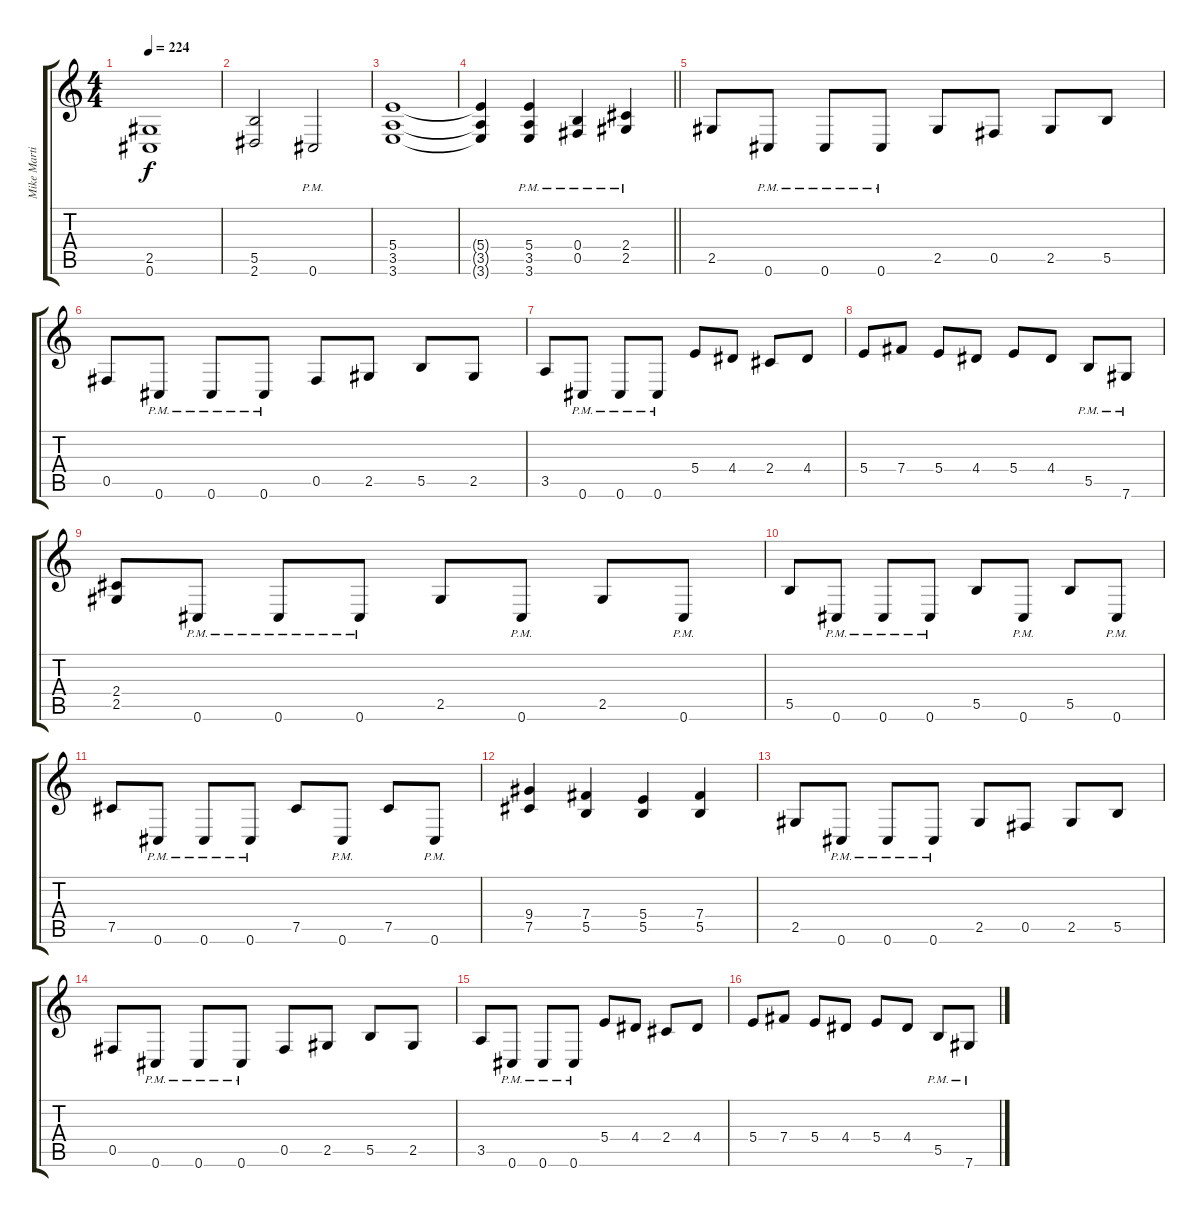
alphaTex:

\track ("Mike Martin Rhythm" "Mike Marti") {instrument distortionguitar}
\staff {score tabs}
\tuning (Db4 Ab3 E3 B2 Gb2 Db2) {hide}
\ts (4 4)
\tempo 224
\clef g2
\ks c
(2.5 0.6).1{dy f} |
(5.5 2.6).2 0.6{pm}.2 |
(5.4 3.5 3.6).1 |
\barLineRight lightlight
(5.4{t} 3.5{t} 3.6{t}).4 (5.4 3.5 3.6{pm}).4 (0.4 0.5{pm}).4 (2.4 2.5{pm}).4 |
2.5.8 0.6{pm}.8 0.6{pm}.8 0.6{pm}.8 2.5.8 0.5.8 2.5.8 5.5.8 |
0.5.8 0.6{pm}.8 0.6{pm}.8 0.6{pm}.8 0.5.8 2.5.8 5.5.8 2.5.8 |
3.5.8 0.6{pm}.8 0.6{pm}.8 0.6{pm}.8 5.4.8 4.4.8 2.4.8 4.4.8 |
5.4.8 7.4.8 5.4.8 4.4.8 5.4.8 4.4.8 5.5{pm}.8 7.6{pm}.8 |
(2.4 2.5).8 0.6{pm}.8 0.6{pm}.8 0.6{pm}.8 2.5.8 0.6{pm}.8 2.5.8 0.6{pm}.8 |
5.5.8 0.6{pm}.8 0.6{pm}.8 0.6{pm}.8 5.5.8 0.6{pm}.8 5.5.8 0.6{pm}.8 |
7.5.8 0.6{pm}.8 0.6{pm}.8 0.6{pm}.8 7.5.8 0.6{pm}.8 7.5.8 0.6{pm}.8 |
(9.4 7.5).4 (7.4 5.5).4 (5.4 5.5).4 (7.4 5.5).4 |
2.5.8 0.6{pm}.8 0.6{pm}.8 0.6{pm}.8 2.5.8 0.5.8 2.5.8 5.5.8 |
0.5.8 0.6{pm}.8 0.6{pm}.8 0.6{pm}.8 0.5.8 2.5.8 5.5.8 2.5.8 |
3.5.8 0.6{pm}.8 0.6{pm}.8 0.6{pm}.8 5.4.8 4.4.8 2.4.8 4.4.8 |
5.4.8 7.4.8 5.4.8 4.4.8 5.4.8 4.4.8 5.5{pm}.8 7.6{pm}.8
